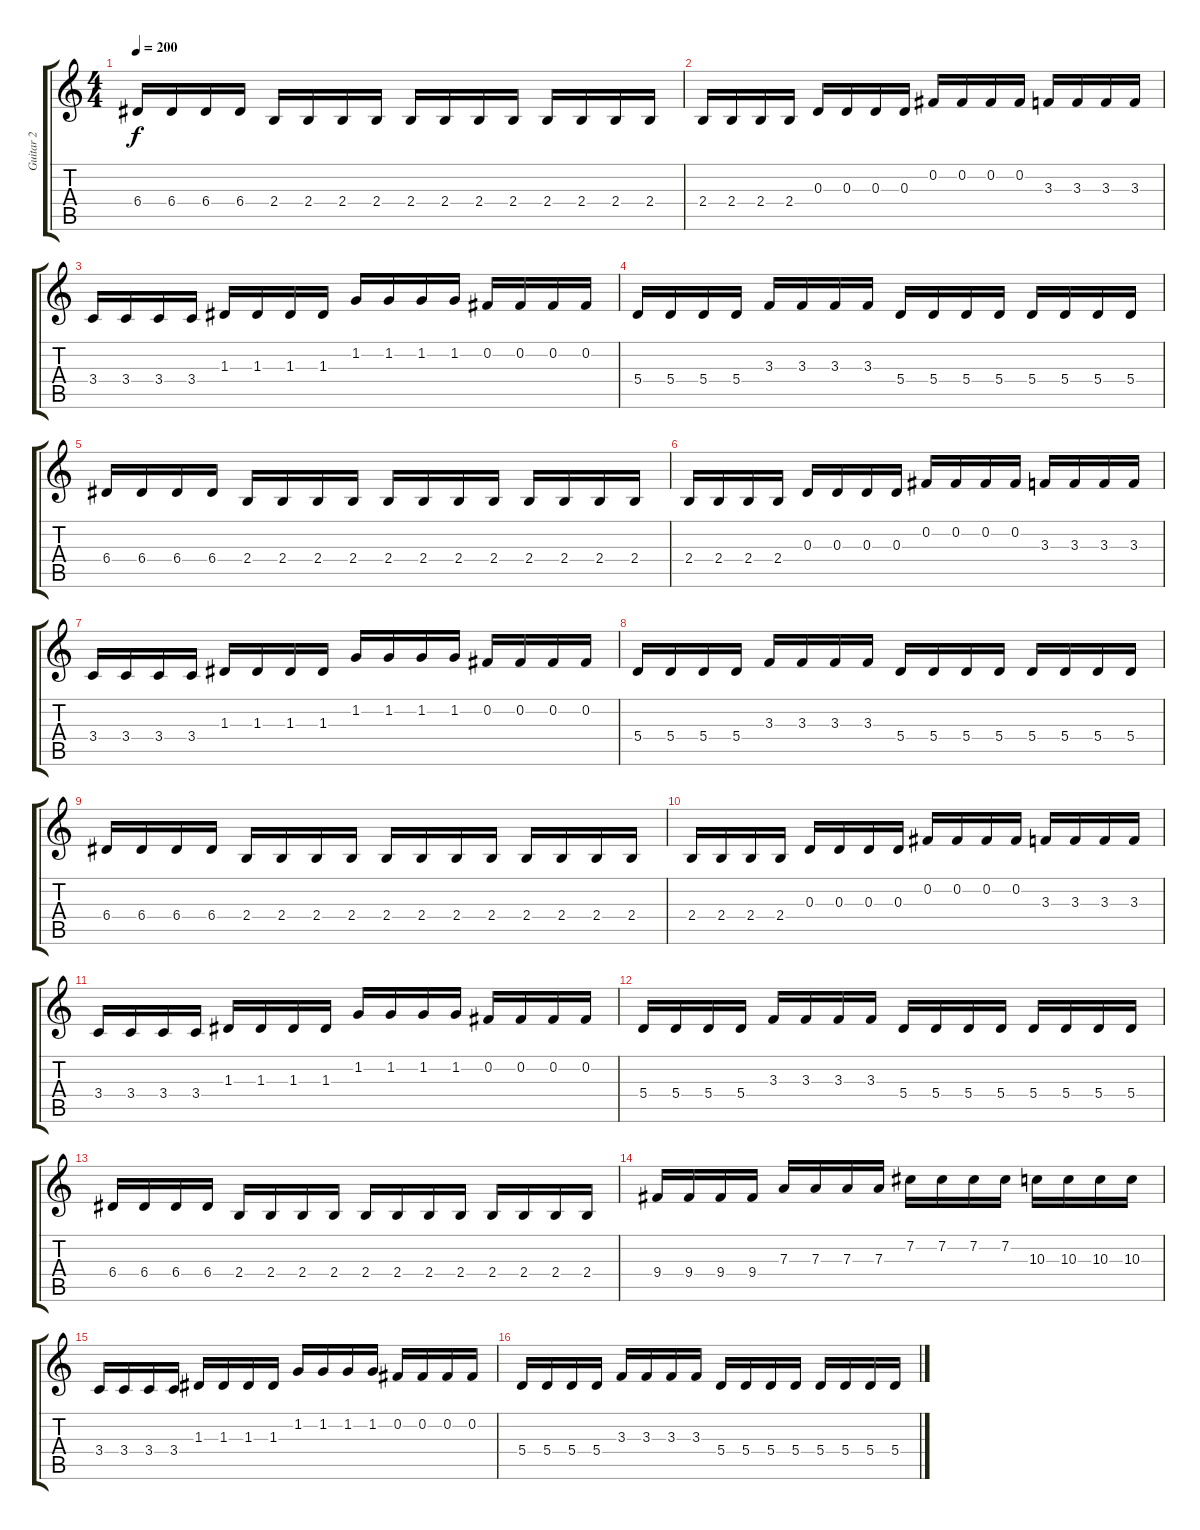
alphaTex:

\track ("Guitar 2" "Guitar 2") {instrument distortionguitar}
\staff {score tabs}
\tuning (B3 Gb3 D3 A2 E2 B1) {hide}
\ts (4 4)
\tempo 200
\clef g2
\ks c
6.4.16{dy f} 6.4.16 6.4.16 6.4.16 2.4.16 2.4.16 2.4.16 2.4.16 2.4.16 2.4.16 2.4.16 2.4.16 2.4.16 2.4.16 2.4.16 2.4.16 |
2.4.16 2.4.16 2.4.16 2.4.16 0.3.16 0.3.16 0.3.16 0.3.16 0.2.16 0.2.16 0.2.16 0.2.16 3.3.16 3.3.16 3.3.16 3.3.16 |
3.4.16 3.4.16 3.4.16 3.4.16 1.3.16 1.3.16 1.3.16 1.3.16 1.2.16 1.2.16 1.2.16 1.2.16 0.2.16 0.2.16 0.2.16 0.2.16 |
5.4.16 5.4.16 5.4.16 5.4.16 3.3.16 3.3.16 3.3.16 3.3.16 5.4.16 5.4.16 5.4.16 5.4.16 5.4.16 5.4.16 5.4.16 5.4.16 |
6.4.16 6.4.16 6.4.16 6.4.16 2.4.16 2.4.16 2.4.16 2.4.16 2.4.16 2.4.16 2.4.16 2.4.16 2.4.16 2.4.16 2.4.16 2.4.16 |
2.4.16 2.4.16 2.4.16 2.4.16 0.3.16 0.3.16 0.3.16 0.3.16 0.2.16 0.2.16 0.2.16 0.2.16 3.3.16 3.3.16 3.3.16 3.3.16 |
3.4.16 3.4.16 3.4.16 3.4.16 1.3.16 1.3.16 1.3.16 1.3.16 1.2.16 1.2.16 1.2.16 1.2.16 0.2.16 0.2.16 0.2.16 0.2.16 |
5.4.16 5.4.16 5.4.16 5.4.16 3.3.16 3.3.16 3.3.16 3.3.16 5.4.16 5.4.16 5.4.16 5.4.16 5.4.16 5.4.16 5.4.16 5.4.16 |
6.4.16 6.4.16 6.4.16 6.4.16 2.4.16 2.4.16 2.4.16 2.4.16 2.4.16 2.4.16 2.4.16 2.4.16 2.4.16 2.4.16 2.4.16 2.4.16 |
2.4.16 2.4.16 2.4.16 2.4.16 0.3.16 0.3.16 0.3.16 0.3.16 0.2.16 0.2.16 0.2.16 0.2.16 3.3.16 3.3.16 3.3.16 3.3.16 |
3.4.16 3.4.16 3.4.16 3.4.16 1.3.16 1.3.16 1.3.16 1.3.16 1.2.16 1.2.16 1.2.16 1.2.16 0.2.16 0.2.16 0.2.16 0.2.16 |
5.4.16 5.4.16 5.4.16 5.4.16 3.3.16 3.3.16 3.3.16 3.3.16 5.4.16 5.4.16 5.4.16 5.4.16 5.4.16 5.4.16 5.4.16 5.4.16 |
6.4.16 6.4.16 6.4.16 6.4.16 2.4.16 2.4.16 2.4.16 2.4.16 2.4.16 2.4.16 2.4.16 2.4.16 2.4.16 2.4.16 2.4.16 2.4.16 |
9.4.16 9.4.16 9.4.16 9.4.16 7.3.16 7.3.16 7.3.16 7.3.16 7.2.16 7.2.16 7.2.16 7.2.16 10.3.16 10.3.16 10.3.16 10.3.16 |
3.4.16 3.4.16 3.4.16 3.4.16 1.3.16 1.3.16 1.3.16 1.3.16 1.2.16 1.2.16 1.2.16 1.2.16 0.2.16 0.2.16 0.2.16 0.2.16 |
5.4.16 5.4.16 5.4.16 5.4.16 3.3.16 3.3.16 3.3.16 3.3.16 5.4.16 5.4.16 5.4.16 5.4.16 5.4.16 5.4.16 5.4.16 5.4.16
